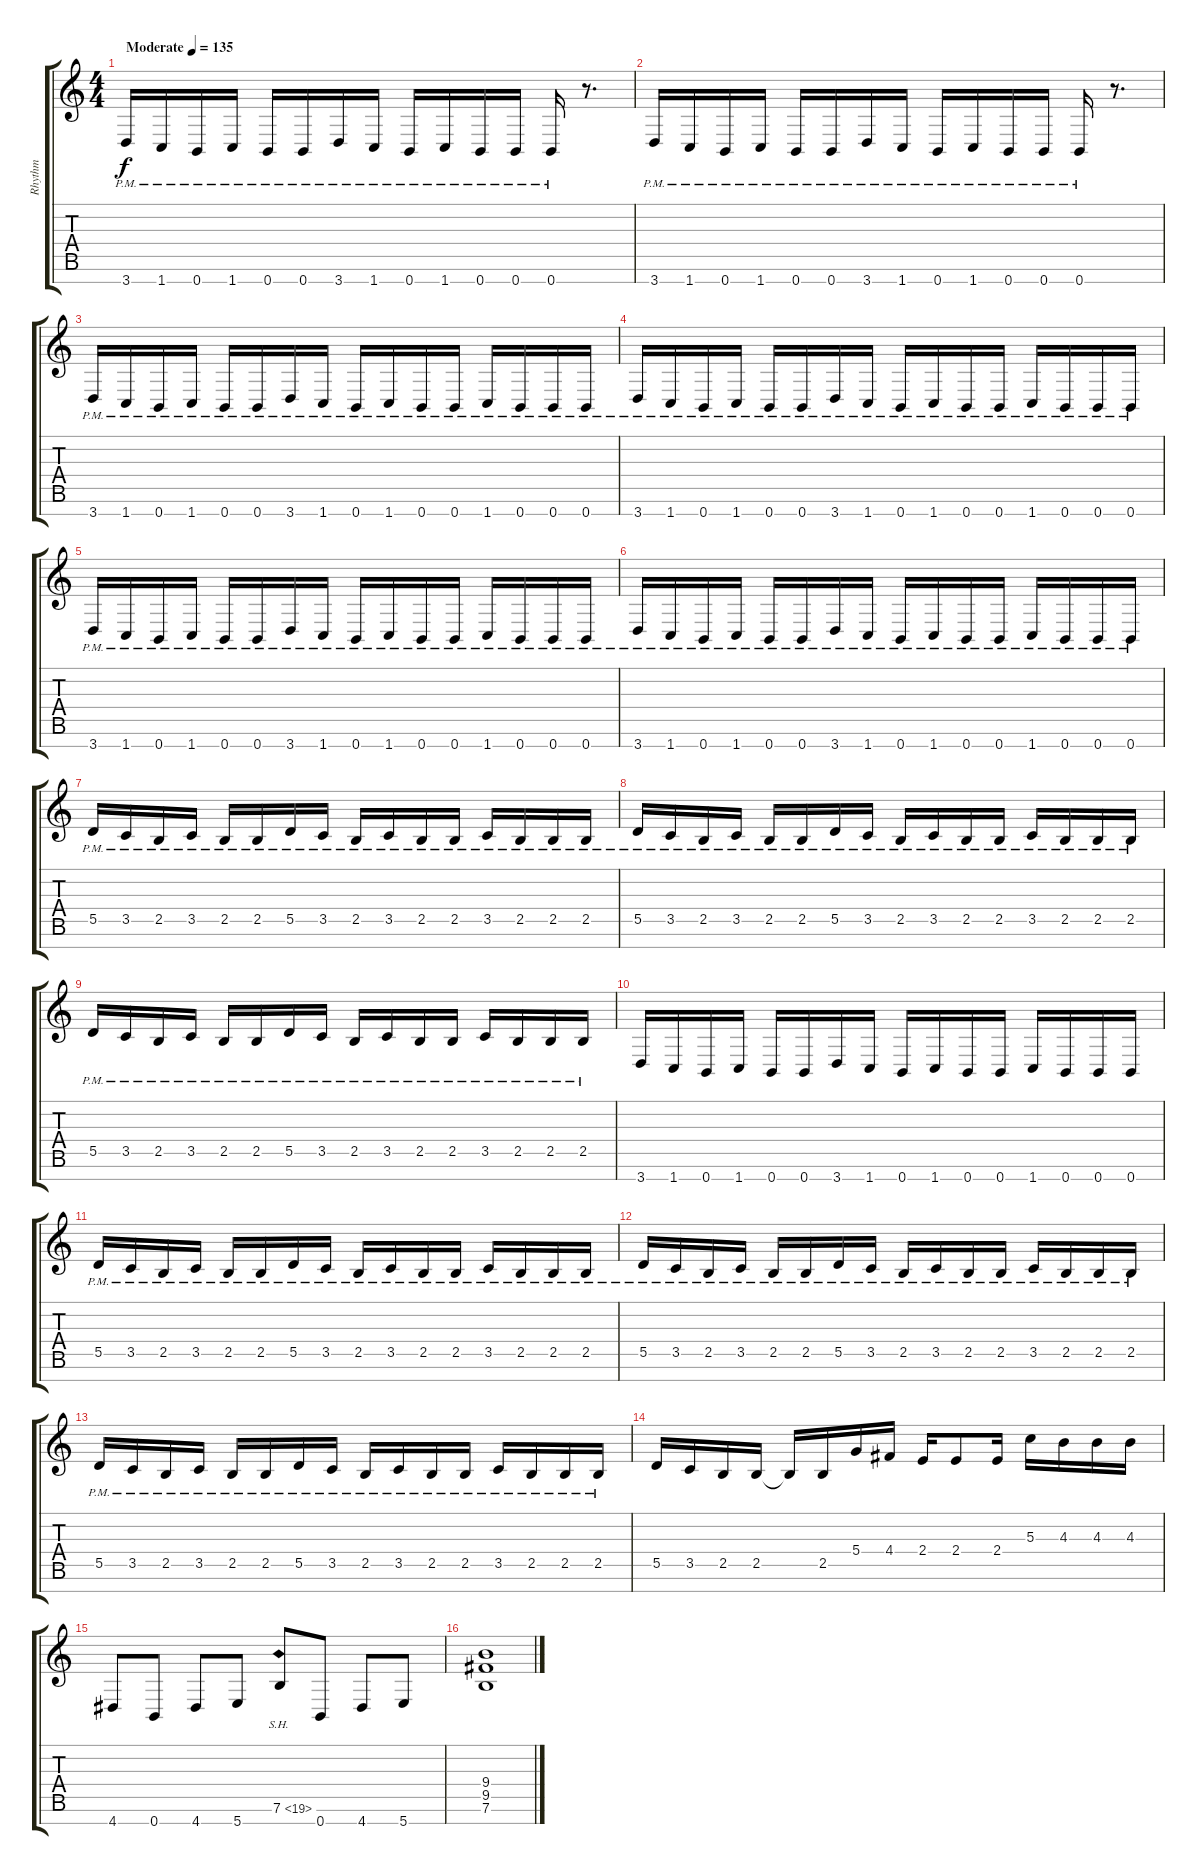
\track ("Rhythm" "Rhythm") {instrument distortionguitar}
\staff {score tabs}
\tuning (E4 B3 G3 D3 A2 E2 B1) {hide}
\ts (4 4)
\tempo (135 "Moderate")
\clef g2
\ks c
3.7{pm}.16{dy f instrument distortionguitar} 1.7{pm}.16 0.7{pm}.16 1.7{pm}.16 0.7{pm}.16 0.7{pm}.16 3.7{pm}.16 1.7{pm}.16 0.7{pm}.16 1.7{pm}.16 0.7{pm}.16 0.7{pm}.16 0.7{pm}.16 r.8{d} |
3.7{pm}.16 1.7{pm}.16 0.7{pm}.16 1.7{pm}.16 0.7{pm}.16 0.7{pm}.16 3.7{pm}.16 1.7{pm}.16 0.7{pm}.16 1.7{pm}.16 0.7{pm}.16 0.7{pm}.16 0.7{pm}.16 r.8{d} |
3.7{pm}.16 1.7{pm}.16 0.7{pm}.16 1.7{pm}.16 0.7{pm}.16 0.7{pm}.16 3.7{pm}.16 1.7{pm}.16 0.7{pm}.16 1.7{pm}.16 0.7{pm}.16 0.7{pm}.16 1.7{pm}.16 0.7{pm}.16 0.7{pm}.16 0.7{pm}.16 |
3.7{pm}.16 1.7{pm}.16 0.7{pm}.16 1.7{pm}.16 0.7{pm}.16 0.7{pm}.16 3.7{pm}.16 1.7{pm}.16 0.7{pm}.16 1.7{pm}.16 0.7{pm}.16 0.7{pm}.16 1.7{pm}.16 0.7{pm}.16 0.7{pm}.16 0.7{pm}.16 |
3.7{pm}.16 1.7{pm}.16 0.7{pm}.16 1.7{pm}.16 0.7{pm}.16 0.7{pm}.16 3.7{pm}.16 1.7{pm}.16 0.7{pm}.16 1.7{pm}.16 0.7{pm}.16 0.7{pm}.16 1.7{pm}.16 0.7{pm}.16 0.7{pm}.16 0.7{pm}.16 |
3.7{pm}.16 1.7{pm}.16 0.7{pm}.16 1.7{pm}.16 0.7{pm}.16 0.7{pm}.16 3.7{pm}.16 1.7{pm}.16 0.7{pm}.16 1.7{pm}.16 0.7{pm}.16 0.7{pm}.16 1.7{pm}.16 0.7{pm}.16 0.7{pm}.16 0.7{pm}.16 |
5.5{pm}.16 3.5{pm}.16 2.5{pm}.16 3.5{pm}.16 2.5{pm}.16 2.5{pm}.16 5.5{pm}.16 3.5{pm}.16 2.5{pm}.16 3.5{pm}.16 2.5{pm}.16 2.5{pm}.16 3.5{pm}.16 2.5{pm}.16 2.5{pm}.16 2.5{pm}.16 |
5.5{pm}.16 3.5{pm}.16 2.5{pm}.16 3.5{pm}.16 2.5{pm}.16 2.5{pm}.16 5.5{pm}.16 3.5{pm}.16 2.5{pm}.16 3.5{pm}.16 2.5{pm}.16 2.5{pm}.16 3.5{pm}.16 2.5{pm}.16 2.5{pm}.16 2.5{pm}.16 |
5.5{pm}.16 3.5{pm}.16 2.5{pm}.16 3.5{pm}.16 2.5{pm}.16 2.5{pm}.16 5.5{pm}.16 3.5{pm}.16 2.5{pm}.16 3.5{pm}.16 2.5{pm}.16 2.5{pm}.16 3.5{pm}.16 2.5{pm}.16 2.5{pm}.16 2.5{pm}.16 |
3.7.16 1.7.16 0.7.16 1.7.16 0.7.16 0.7.16 3.7.16 1.7.16 0.7.16 1.7.16 0.7.16 0.7.16 1.7.16 0.7.16 0.7.16 0.7.16 |
5.5{pm}.16 3.5{pm}.16 2.5{pm}.16 3.5{pm}.16 2.5{pm}.16 2.5{pm}.16 5.5{pm}.16 3.5{pm}.16 2.5{pm}.16 3.5{pm}.16 2.5{pm}.16 2.5{pm}.16 3.5{pm}.16 2.5{pm}.16 2.5{pm}.16 2.5{pm}.16 |
5.5{pm}.16 3.5{pm}.16 2.5{pm}.16 3.5{pm}.16 2.5{pm}.16 2.5{pm}.16 5.5{pm}.16 3.5{pm}.16 2.5{pm}.16 3.5{pm}.16 2.5{pm}.16 2.5{pm}.16 3.5{pm}.16 2.5{pm}.16 2.5{pm}.16 2.5{pm}.16 |
5.5{pm}.16 3.5{pm}.16 2.5{pm}.16 3.5{pm}.16 2.5{pm}.16 2.5{pm}.16 5.5{pm}.16 3.5{pm}.16 2.5{pm}.16 3.5{pm}.16 2.5{pm}.16 2.5{pm}.16 3.5{pm}.16 2.5{pm}.16 2.5{pm}.16 2.5{pm}.16 |
5.5.16 3.5.16 2.5.16 2.5.16 2.5{t}.16 2.5.16 5.4.16 4.4.16 2.4.16 2.4.8 2.4.16 5.3.16 4.3.16 4.3.16 4.3.16 |
4.7.8 0.7.8 4.7.8 5.7.8 7.6{sh 12}.8 0.7.8 4.7.8 5.7.8 |
(9.4 9.5 7.6).1
